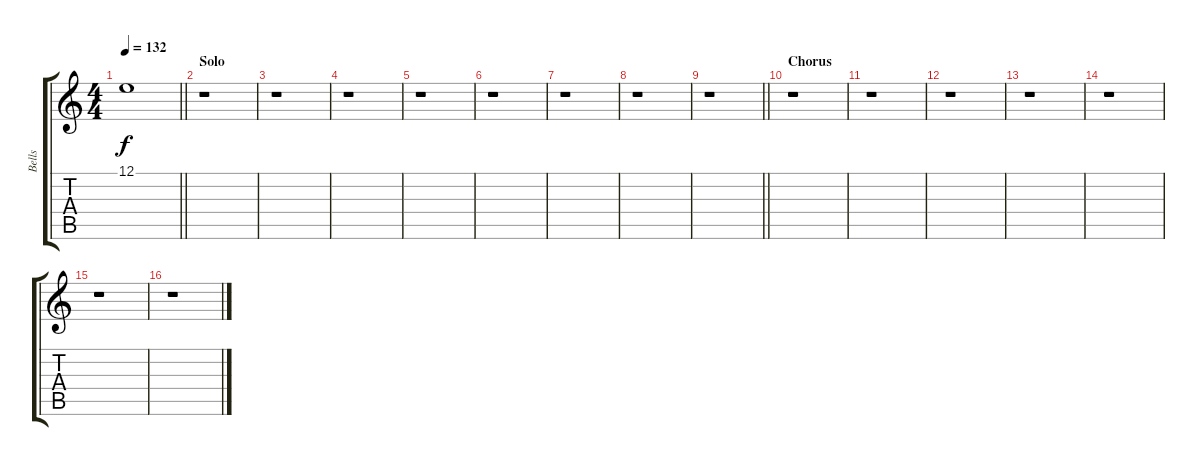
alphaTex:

\track ("Bells" "Bells") {instrument tubularbells}
\staff {score tabs}
\tuning (E4 B3 G3 D3 A2 E2) {hide}
\ts (4 4)
\tempo 132
\clef g2
\barLineRight lightlight
\ks c
12.1.1{dy f} |
\section ("" "Solo")
r.1 |
r.1 |
r.1 |
r.1 |
r.1 |
r.1 |
r.1 |
\barLineRight lightlight
r.1 |
\section ("" "Chorus ")
r.1 |
r.1 |
r.1 |
r.1 |
r.1 |
r.1 |
r.1
